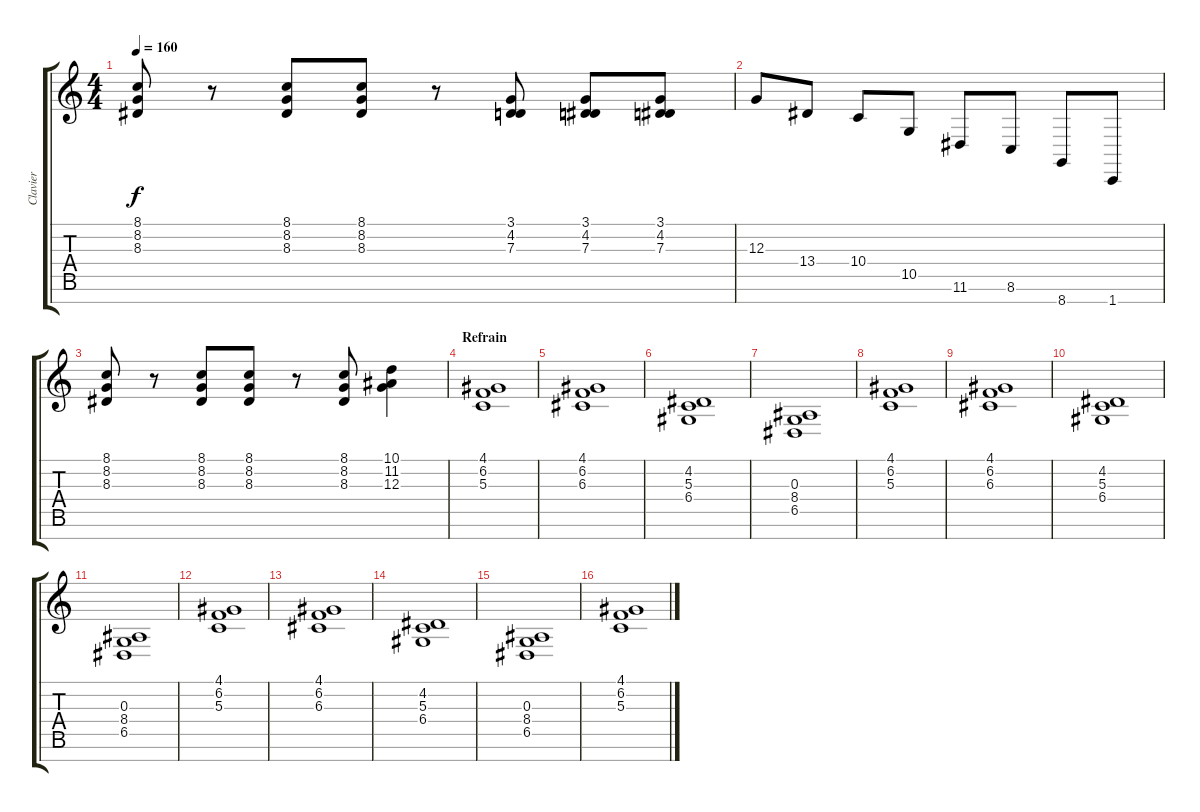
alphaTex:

\track ("Clavier" "Clavier") {instrument acousticgrandpiano}
\staff {score tabs}
\tuning (E4 B3 G3 D3 A2 E2 B1) {hide}
\ts (4 4)
\tempo 160
\clef g2
\ks c
(8.1 8.2 8.3).8{dy f} r.8 (8.1 8.2 8.3).8 (8.1 8.2 8.3).8 r.8 (3.1 4.2 7.3).8 (3.1 4.2 7.3).8 (3.1 4.2 7.3).8 |
12.3.8 13.4.8 10.4.8 10.5.8 11.6.8 8.6.8 8.7.8 1.7.8 |
(8.1 8.2 8.3).8 r.8 (8.1 8.2 8.3).8 (8.1 8.2 8.3).8 r.8 (8.1 8.2 8.3).8 (10.1 11.2 12.3).4 |
\section ("" "Refrain")
(4.1 6.2 5.3).1 |
(4.1 6.2 6.3).1 |
(4.2 5.3 6.4).1 |
(0.3 8.4 6.5).1 |
(4.1 6.2 5.3).1 |
(4.1 6.2 6.3).1 |
(4.2 5.3 6.4).1 |
(0.3 8.4 6.5).1 |
(4.1 6.2 5.3).1 |
(4.1 6.2 6.3).1 |
(4.2 5.3 6.4).1 |
(0.3 8.4 6.5).1 |
(4.1 6.2 5.3).1
